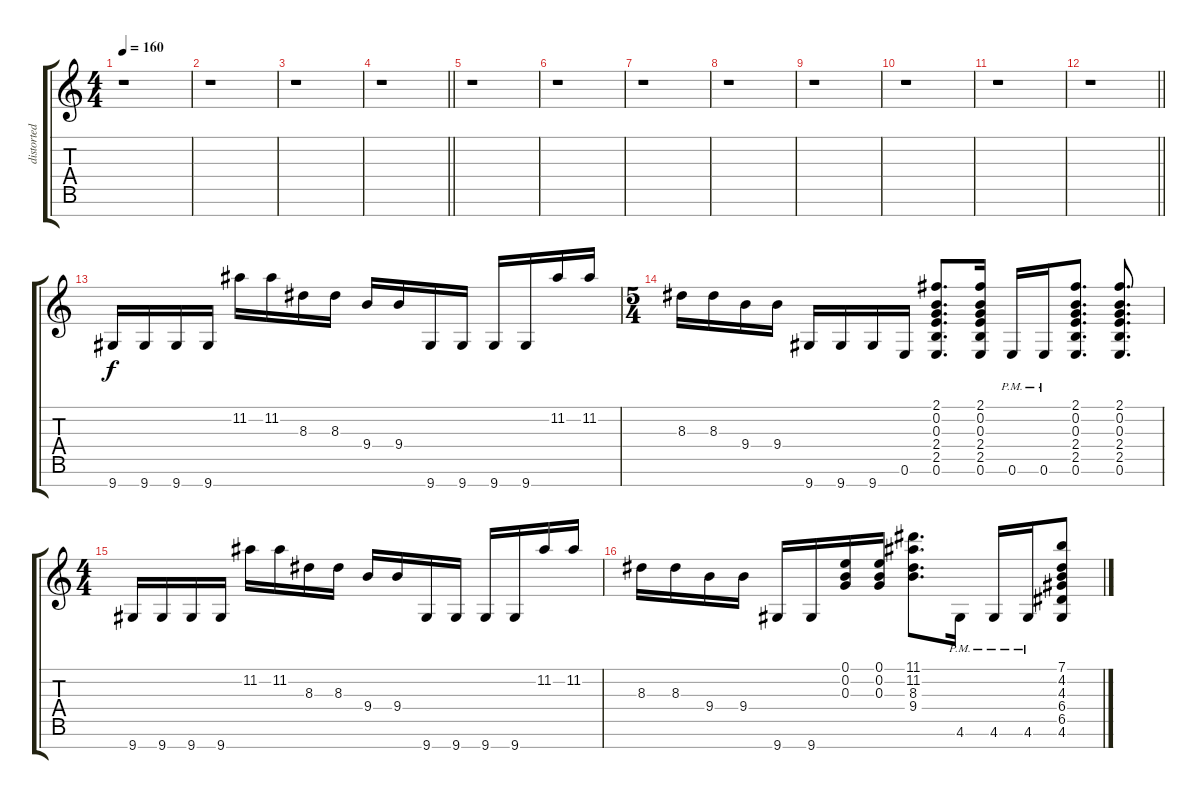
\track ("distorted lead" "distorted ") {instrument distortionguitar}
\staff {score tabs}
\tuning (E4 B3 G3 D3 A2 E2 B1) {hide}
\ts (4 4)
\tempo 160
\clef g2
\ks c
r.1{dy f} |
r.1 |
r.1 |
\barLineRight lightlight
r.1 |
r.1 |
r.1 |
r.1 |
r.1 |
r.1 |
r.1 |
r.1 |
\barLineRight lightlight
r.1 |
9.7.16 9.7.16 9.7.16 9.7.16 11.2.16 11.2.16 8.3.16 8.3.16 9.4.16 9.4.16 9.7.16 9.7.16 9.7.16 9.7.16 11.2.16 11.2.16 |
\ts (5 4)
8.3.16 8.3.16 9.4.16 9.4.16 9.7.16 9.7.16 9.7.16 0.6.16 (2.1 0.2 0.3 2.4 2.5 0.6).8{d} (2.1 0.2 0.3 2.4 2.5 0.6).16 0.6{pm}.16 0.6{pm}.16 (2.1 0.2 0.3 2.4 2.5 0.6).8{d} (2.1 0.2 0.3 2.4 2.5 0.6).8{d} |
\ts (4 4)
9.7.16 9.7.16 9.7.16 9.7.16 11.2.16 11.2.16 8.3.16 8.3.16 9.4.16 9.4.16 9.7.16 9.7.16 9.7.16 9.7.16 11.2.16 11.2.16 |
8.3.16 8.3.16 9.4.16 9.4.16 9.7.16 9.7.16 (0.1 0.2 0.3).16 (0.1 0.2 0.3).16 (11.1 11.2 8.3 9.4).8{d} 4.6{pm}.16 4.6{pm}.16 4.6{pm}.16 (7.1 4.2 4.3 6.4 6.5 4.6).8
